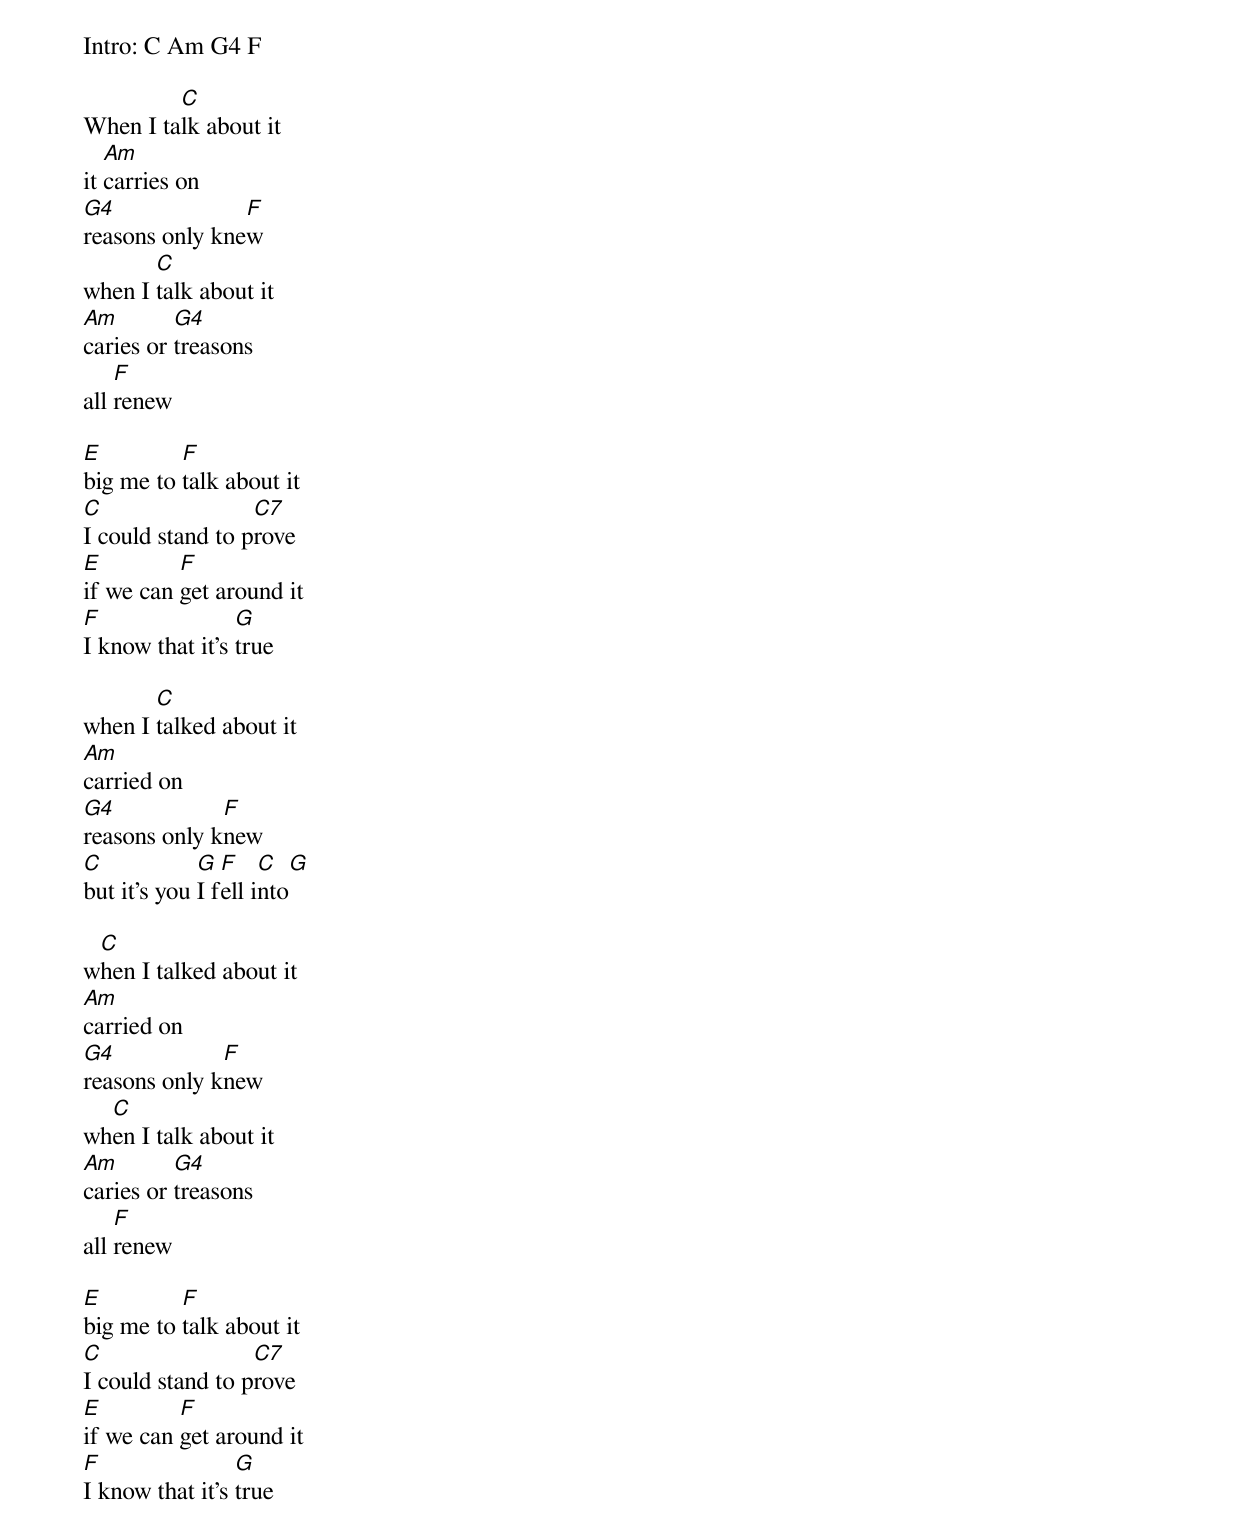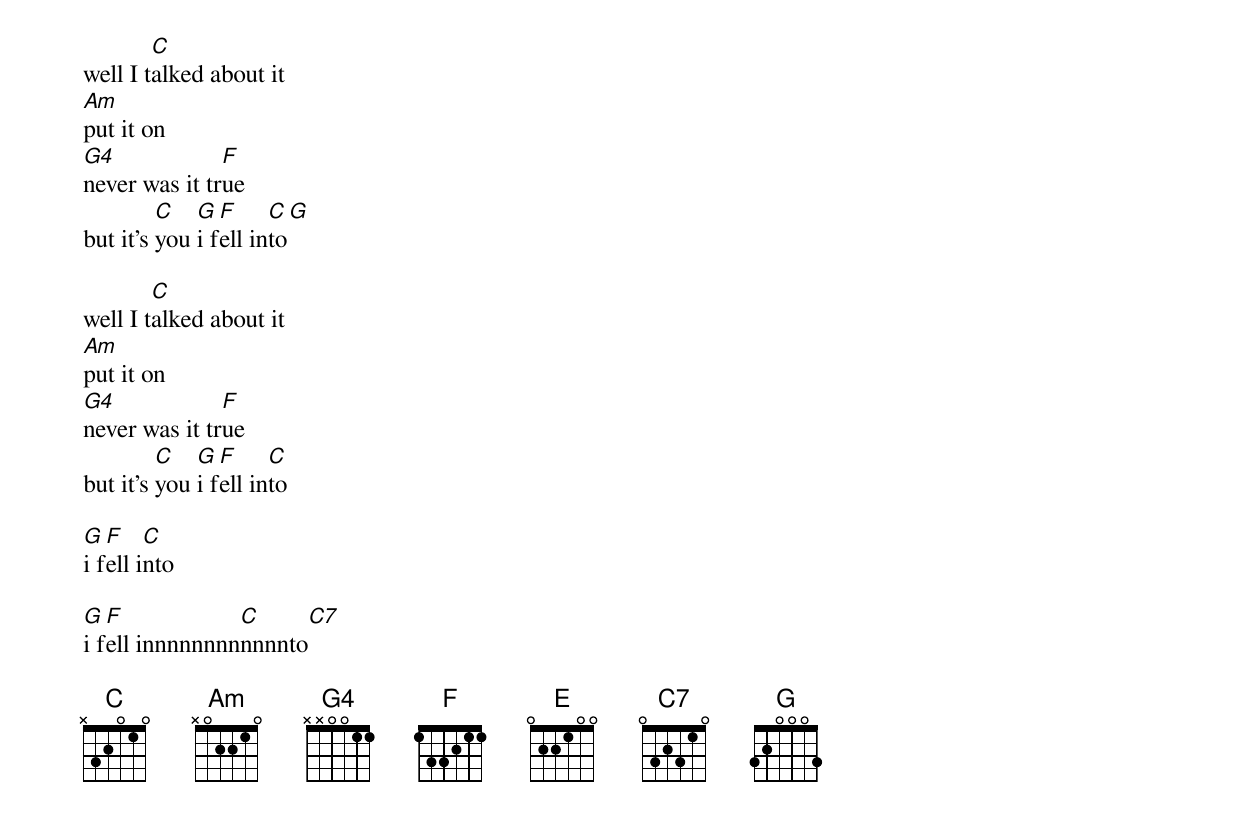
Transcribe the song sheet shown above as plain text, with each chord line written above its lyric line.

Intro: C Am G4 F

         C
When I talk about it
   Am
it carries on
G4              F
reasons only knew
       C
when I talk about it
Am        G4
caries or treasons
    F
all renew

E         F
big me to talk about it
C                 C7
I could stand to prove
E         F
if we can get around it
F                G
I know that it's true

       C
when I talked about it
Am
carried on
G4            F
reasons only knew
C            G  F    C      G
but it's you I fell into

 C
when I talked about it
Am
carried on
G4            F
reasons only knew
  C
when I talk about it
Am        G4
caries or treasons
    F
all renew

E         F
big me to talk about it
C                 C7
I could stand to prove
E         F
if we can get around it
F                G
I know that it's true

        C
well I talked about it
Am
put it on
G4             F
never was it true
         C   G  F     C     G
but it's you i fell into

        C
well I talked about it
Am
put it on
G4             F
never was it true
         C   G  F     C
but it's you i fell into

G  F    C
i fell into

G  F            C           C7
i fell innnnnnnnnnnnto

G4: 32xx13
